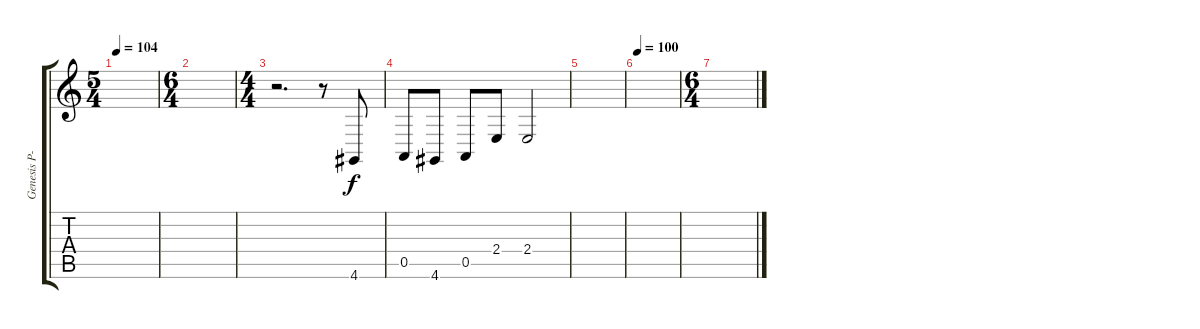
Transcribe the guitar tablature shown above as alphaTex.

\track ("Genesis P-Orridge" "Genesis P-") {instrument ocarina}
\staff {score tabs}
\tuning (E4 B3 G3 D3 A2 E2) {hide}
\ts (5 4)
\tempo 104
\clef g2
\ks c
|
\ts (6 4)
|
\ts (4 4)
r.2{d} r.8 4.6.8 |
0.5.8 4.6.8 0.5.8 2.4.8 2.4.2{dy f} |
|
\tempo 100
|
\ts (6 4)
